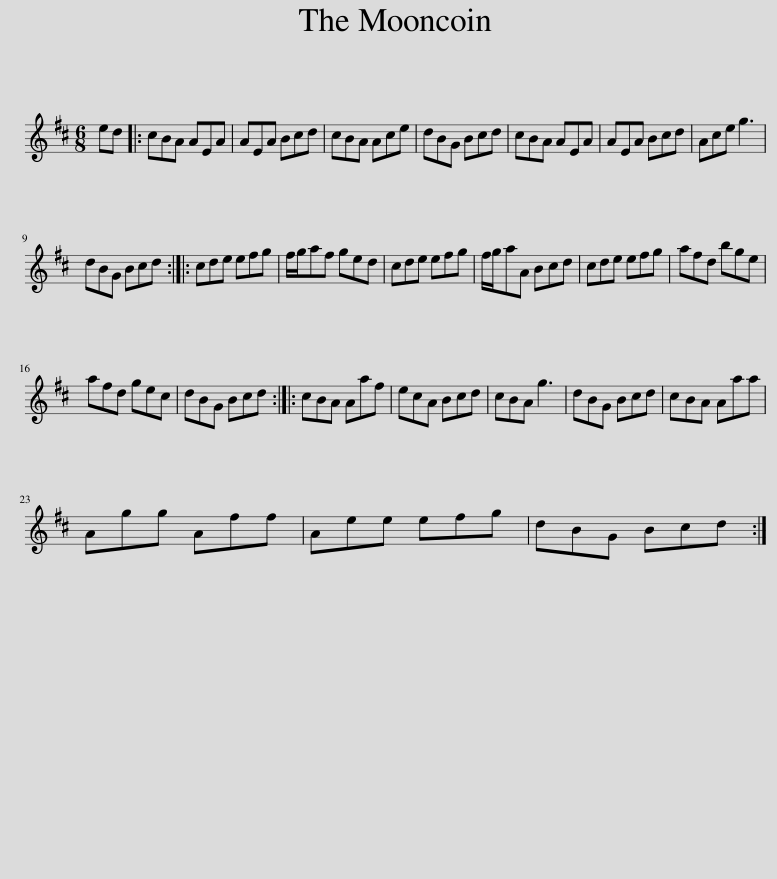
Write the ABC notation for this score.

X:1
L:1/8
M:6/8
I:linebreak $
K:D
V:1 treble
V:1
 ed |: cBA AEA | AEA Bcd | cBA Ace | dBG Bcd | %5
 cBA AEA | AEA Bcd | Ace g3 |$ dBG Bcd :: cde efg | %10
 f/g/af ged | cde efg | f/g/aA Bcd | cde efg | afd bge |$ %15
 afd gec | dBG Bcd :: cBA Aaf | ecA Bcd | cBA g3 | %20
 dBG Bcd | cBA Aaa |$ Agg Aff | Aee efg | dBG Bcd :| %25
